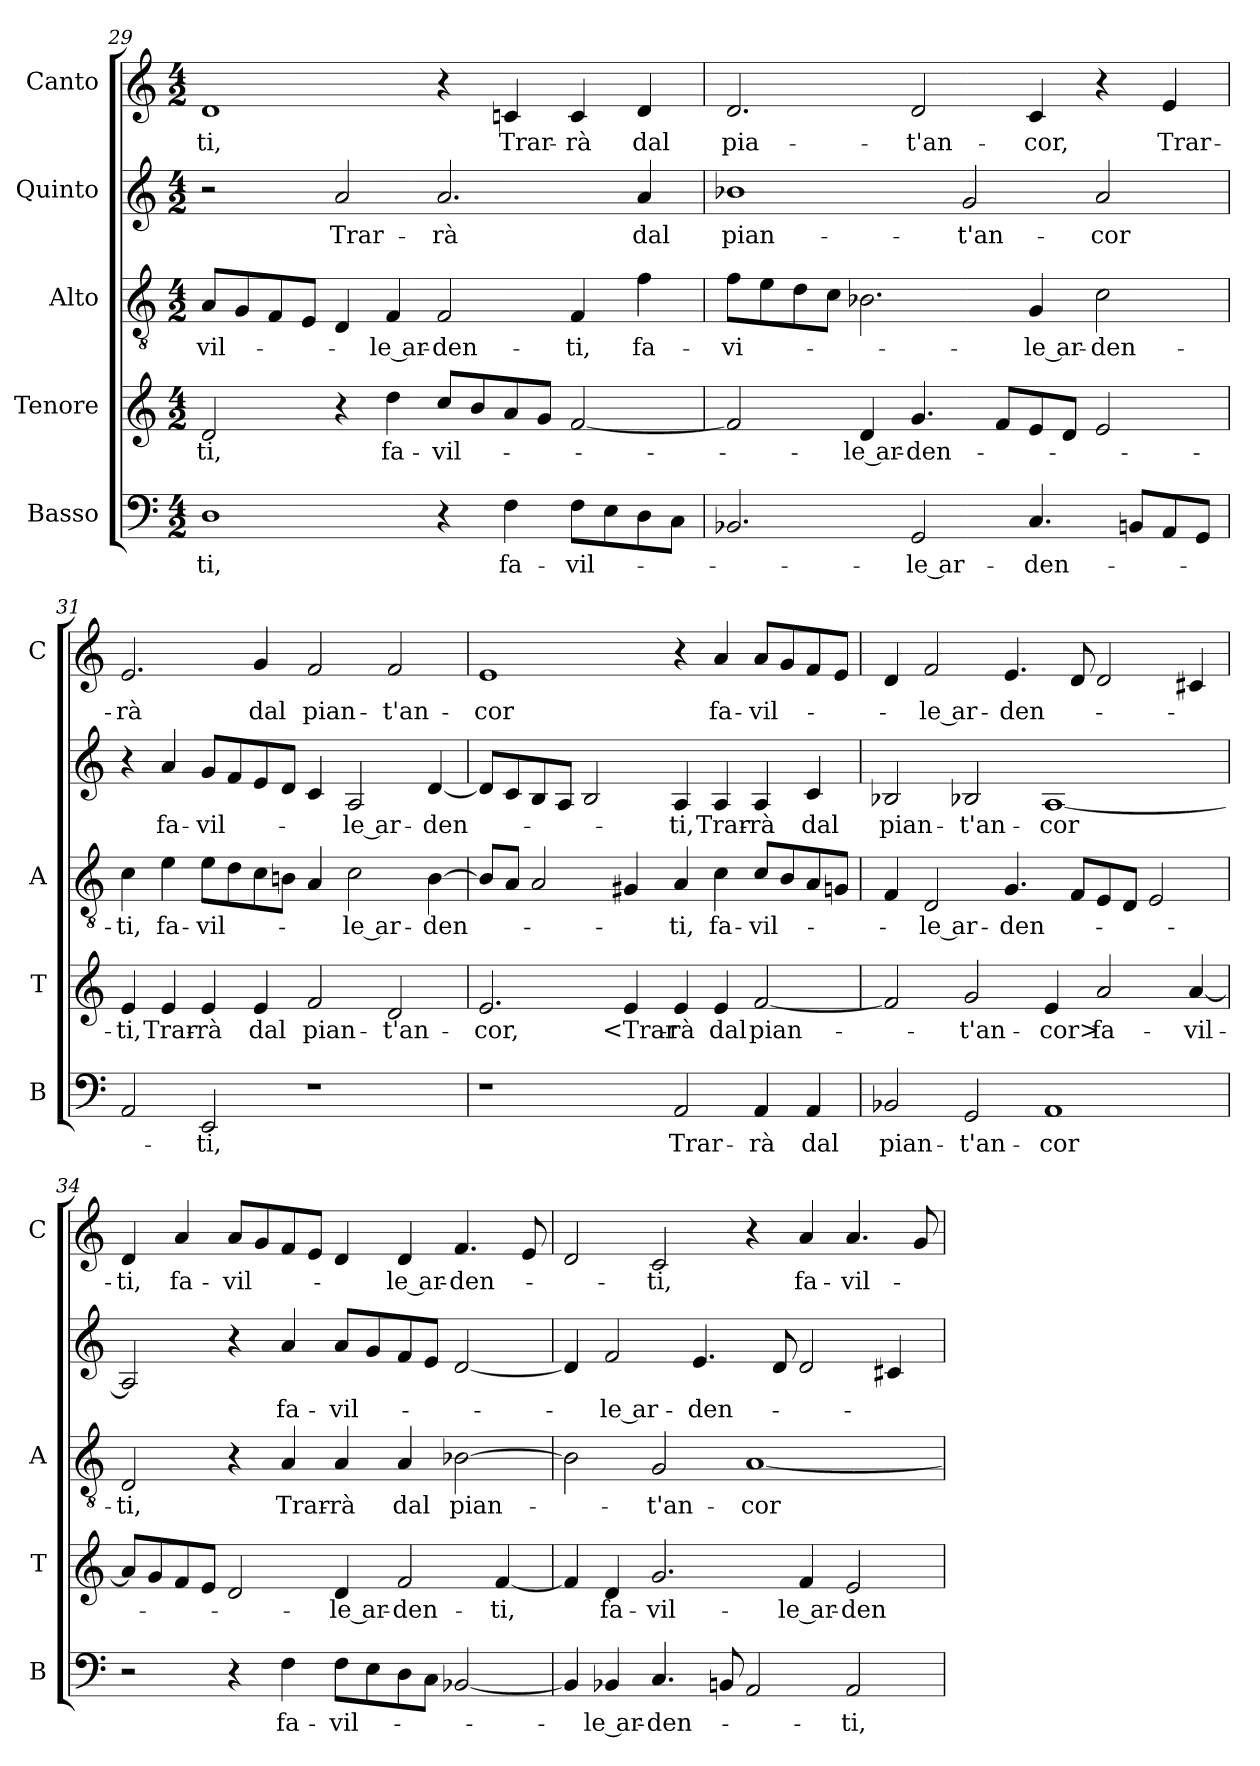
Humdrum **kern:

**kern	**text	**kern	**text	**kern	**text	**kern	**text	**kern	**text
*part5	*part5	*part4	*part4	*part3	*part3	*part2	*part2	*part1	*part1
*staff5	*staff5	*staff4	*staff4	*staff3	*staff3	*staff2	*staff2	*staff1	*staff1
*I"Basso	*	*I"Tenore	*	*I"Alto	*	*I"Quinto	*	*I"Canto	*
*I'B	*	*I'T	*	*I'A	*	*	*	*I'C	*
*clefF4	*	*clefG2	*	*clefGv2	*	*clefG2	*	*clefG2	*
*k[]	*	*k[]	*	*k[]	*	*k[]	*	*k[]	*
*C:	*	*C:	*	*C:	*	*C:	*	*C:	*
*M4/2	*	*M4/2	*	*M4/2	*	*M4/2	*	*M4/2	*
=29	=29	=29	=29	=29	=29	=29	=29	=29	=29
1D	-ti,	2d	-ti,	8AL	-vil-	2r	.	1d	-ti,
.	.	.	.	8G	.	.	.	.	.
.	.	.	.	8F	.	.	.	.	.
.	.	.	.	8EJ	.	.	.	.	.
.	.	4r	.	4D	.	2a	Trar-	.	.
.	.	4dd	fa-	4F	-le ar-	.	.	.	.
4r	.	8ccL	-vil-	2F	-den-	2.a	-rà	4r	.
.	.	8b	.	.	.	.	.	.	.
4F	fa-	8a	.	.	.	.	.	4cn	Trar-
.	.	8gJ	.	.	.	.	.	.	.
8FL	-vil-	[2f	.	4F	-ti,	.	.	4c	-rà
8E	.	.	.	.	.	.	.	.	.
8D	.	.	.	4f	fa-	4a	dal	4d	dal
8CJ	.	.	.	.	.	.	.	.	.
=30	=30	=30	=30	=30	=30	=30	=30	=30	=30
2.BB-X	.	2f]	.	8fL	-vi-	1b-X	pian-	2.d	pia-
.	.	.	.	8e	.	.	.	.	.
.	.	.	.	8d	.	.	.	.	.
.	.	.	.	8cJ	.	.	.	.	.
.	.	4d	-le ar-	2.B-X	.	.	.	.	.
2GG	-le ar-	4.g	-den-	.	.	.	.	2d	-t'an-
.	.	.	.	.	.	2g	-t'an-	.	.
.	.	8fL	.	.	.	.	.	.	.
4.C	-den-	8e	.	4G	-le ar-	.	.	4c	-cor,
.	.	8dJ	.	.	.	.	.	.	.
.	.	2e	.	2c	-den-	2a	-cor	4r	.
8BBnL	.	.	.	.	.	.	.	.	.
8AA	.	.	.	.	.	.	.	4e	Trar-
8GGJ	.	.	.	.	.	.	.	.	.
=31	=31	=31	=31	=31	=31	=31	=31	=31	=31
2AA	.	4e	-ti,	4c	-ti,	4r	.	2.e	-rà
.	.	4e	Trar-	4e	fa-	4a	fa-	.	.
2EE	-ti,	4e	-rà	8eL	-vil-	8gL	-vil-	.	.
.	.	.	.	8d	.	8f	.	.	.
.	.	4e	dal	8c	.	8e	.	4g	dal
.	.	.	.	8BnJ	.	8dJ	.	.	.
1r	.	2f	pian-	4A	.	4c	.	2f	pian-
.	.	.	.	2c	-le ar-	2A	-le ar-	.	.
.	.	2d	-t'an-	.	.	.	.	2f	-t'an-
.	.	.	.	[4B	-den-	[4d	-den-	.	.
=32	=32	=32	=32	=32	=32	=32	=32	=32	=32
1r	.	2.e	-cor,	8BL]	.	8dL]	.	1e	-cor
.	.	.	.	8AJ	.	8c	.	.	.
.	.	.	.	2A	.	8B	.	.	.
.	.	.	.	.	.	8AJ	.	.	.
.	.	.	.	.	.	2B	.	.	.
.	.	4e	<Trar-	4G#X	.	.	.	.	.
2AA	Trar-	4e	-rà	4A	-ti,	4A	-ti,	4r	.
.	.	4e	dal	4c	fa-	4A	Trar-	4a	fa-
4AA	-rà	[2f	pian-	8cL	-vil-	4A	-rà	8aL	-vil-
.	.	.	.	8B	.	.	.	8g	.
4AA	dal	.	.	8A	.	4c	dal	8f	.
.	.	.	.	8GnJ	.	.	.	8eJ	.
=33	=33	=33	=33	=33	=33	=33	=33	=33	=33
2BB-X	pian-	2f]	.	4F	.	2B-X	pian-	4d	.
.	.	.	.	2D	-le ar-	.	.	2f	-le ar-
2GG	-t'an-	2g	-t'an-	.	.	2B-X	-t'an-	.	.
.	.	.	.	4.G	-den-	.	.	4.e	-den-
1AA	-cor	4e	-cor>	.	.	[1A	-cor	.	.
.	.	.	.	8FL	.	.	.	8d	.
.	.	2a	fa-	8E	.	.	.	2d	.
.	.	.	.	8DJ	.	.	.	.	.
.	.	.	.	2E	.	.	.	.	.
.	.	[4a	-vil-	.	.	.	.	4c#X	.
=34	=34	=34	=34	=34	=34	=34	=34	=34	=34
2r	.	8aL]	.	2D	-ti,	2A]	.	4d	-ti,
.	.	8g	.	.	.	.	.	.	.
.	.	8f	.	.	.	.	.	4a	fa-
.	.	8eJ	.	.	.	.	.	.	.
4r	.	2d	.	4r	.	4r	.	8aL	-vil-
.	.	.	.	.	.	.	.	8g	.
4F	fa-	.	.	4A	Trar-	4a	fa-	8f	.
.	.	.	.	.	.	.	.	8eJ	.
8FL	-vil-	4d	-le ar-	4A	-rà	8aL	-vil-	4d	.
8E	.	.	.	.	.	8g	.	.	.
8D	.	2f	-den-	4A	dal	8f	.	4d	-le ar-
8CJ	.	.	.	.	.	8eJ	.	.	.
[2BB-X	.	.	.	[2B-X	pian-	[2d	.	4.f	-den-
.	.	[4f	-ti,	.	.	.	.	.	.
.	.	.	.	.	.	.	.	8e	.
=35	=35	=35	=35	=35	=35	=35	=35	=35	=35
4BB-]	.	4f]	.	2B-]	.	4d]	.	2d	.
4BB-X	-le ar-	4d	fa-	.	.	2f	-le ar-	.	.
4.C	-den-	2.g	-vil-	2G	-t'an-	.	.	2c	-ti,
.	.	.	.	.	.	4.e	-den-	.	.
8BBn	.	.	.	.	.	.	.	.	.
2AA	.	.	.	[1A	-cor	.	.	4r	.
.	.	.	.	.	.	8d	.	.	.
.	.	4f	-le ar-	.	.	2d	.	4a	fa-
2AA	-ti,	2e	-den-	.	.	.	.	4.a	-vil-
.	.	.	.	.	.	4c#X	.	.	.
.	.	.	.	.	.	.	.	8g	.
=	=	=	=	=	=	=	=	=	=
*-	*-	*-	*-	*-	*-	*-	*-	*-	*-
